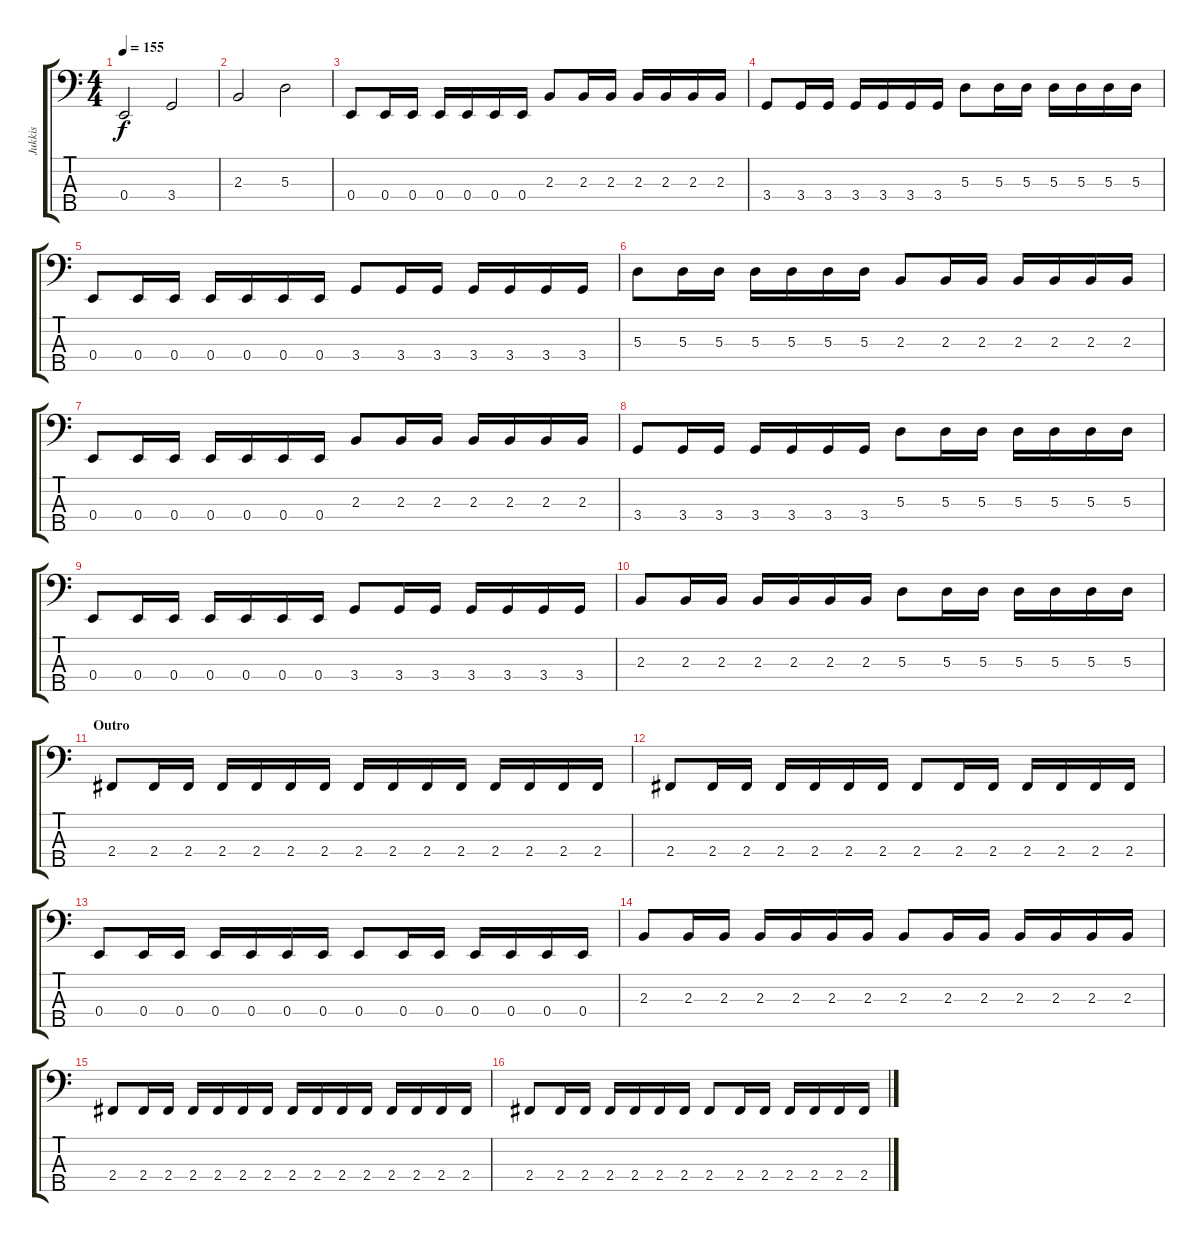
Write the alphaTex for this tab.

\track ("Jukkis" "Jukkis") {instrument electricbasspick}
\staff {score tabs}
\tuning (G2 D2 A1 E1 B0) {hide}
\ts (4 4)
\tempo 155
\clef f4
\ks c
0.4.2{dy f} 3.4.2 |
2.3.2 5.3.2 |
0.4.8 0.4.16 0.4.16 0.4.16 0.4.16 0.4.16 0.4.16 2.3.8 2.3.16 2.3.16 2.3.16 2.3.16 2.3.16 2.3.16 |
3.4.8 3.4.16 3.4.16 3.4.16 3.4.16 3.4.16 3.4.16 5.3.8 5.3.16 5.3.16 5.3.16 5.3.16 5.3.16 5.3.16 |
0.4.8 0.4.16 0.4.16 0.4.16 0.4.16 0.4.16 0.4.16 3.4.8 3.4.16 3.4.16 3.4.16 3.4.16 3.4.16 3.4.16 |
5.3.8 5.3.16 5.3.16 5.3.16 5.3.16 5.3.16 5.3.16 2.3.8 2.3.16 2.3.16 2.3.16 2.3.16 2.3.16 2.3.16 |
0.4.8 0.4.16 0.4.16 0.4.16 0.4.16 0.4.16 0.4.16 2.3.8 2.3.16 2.3.16 2.3.16 2.3.16 2.3.16 2.3.16 |
3.4.8 3.4.16 3.4.16 3.4.16 3.4.16 3.4.16 3.4.16 5.3.8 5.3.16 5.3.16 5.3.16 5.3.16 5.3.16 5.3.16 |
0.4.8 0.4.16 0.4.16 0.4.16 0.4.16 0.4.16 0.4.16 3.4.8 3.4.16 3.4.16 3.4.16 3.4.16 3.4.16 3.4.16 |
2.3.8 2.3.16 2.3.16 2.3.16 2.3.16 2.3.16 2.3.16 5.3.8 5.3.16 5.3.16 5.3.16 5.3.16 5.3.16 5.3.16 |
\section ("" "Outro")
2.4.8 2.4.16 2.4.16 2.4.16 2.4.16 2.4.16 2.4.16 2.4.16 2.4.16 2.4.16 2.4.16 2.4.16 2.4.16 2.4.16 2.4.16 |
2.4.8 2.4.16 2.4.16 2.4.16 2.4.16 2.4.16 2.4.16 2.4.8 2.4.16 2.4.16 2.4.16 2.4.16 2.4.16 2.4.16 |
0.4.8 0.4.16 0.4.16 0.4.16 0.4.16 0.4.16 0.4.16 0.4.8 0.4.16 0.4.16 0.4.16 0.4.16 0.4.16 0.4.16 |
2.3.8 2.3.16 2.3.16 2.3.16 2.3.16 2.3.16 2.3.16 2.3.8 2.3.16 2.3.16 2.3.16 2.3.16 2.3.16 2.3.16 |
2.4.8 2.4.16 2.4.16 2.4.16 2.4.16 2.4.16 2.4.16 2.4.16 2.4.16 2.4.16 2.4.16 2.4.16 2.4.16 2.4.16 2.4.16 |
2.4.8 2.4.16 2.4.16 2.4.16 2.4.16 2.4.16 2.4.16 2.4.8 2.4.16 2.4.16 2.4.16 2.4.16 2.4.16 2.4.16
